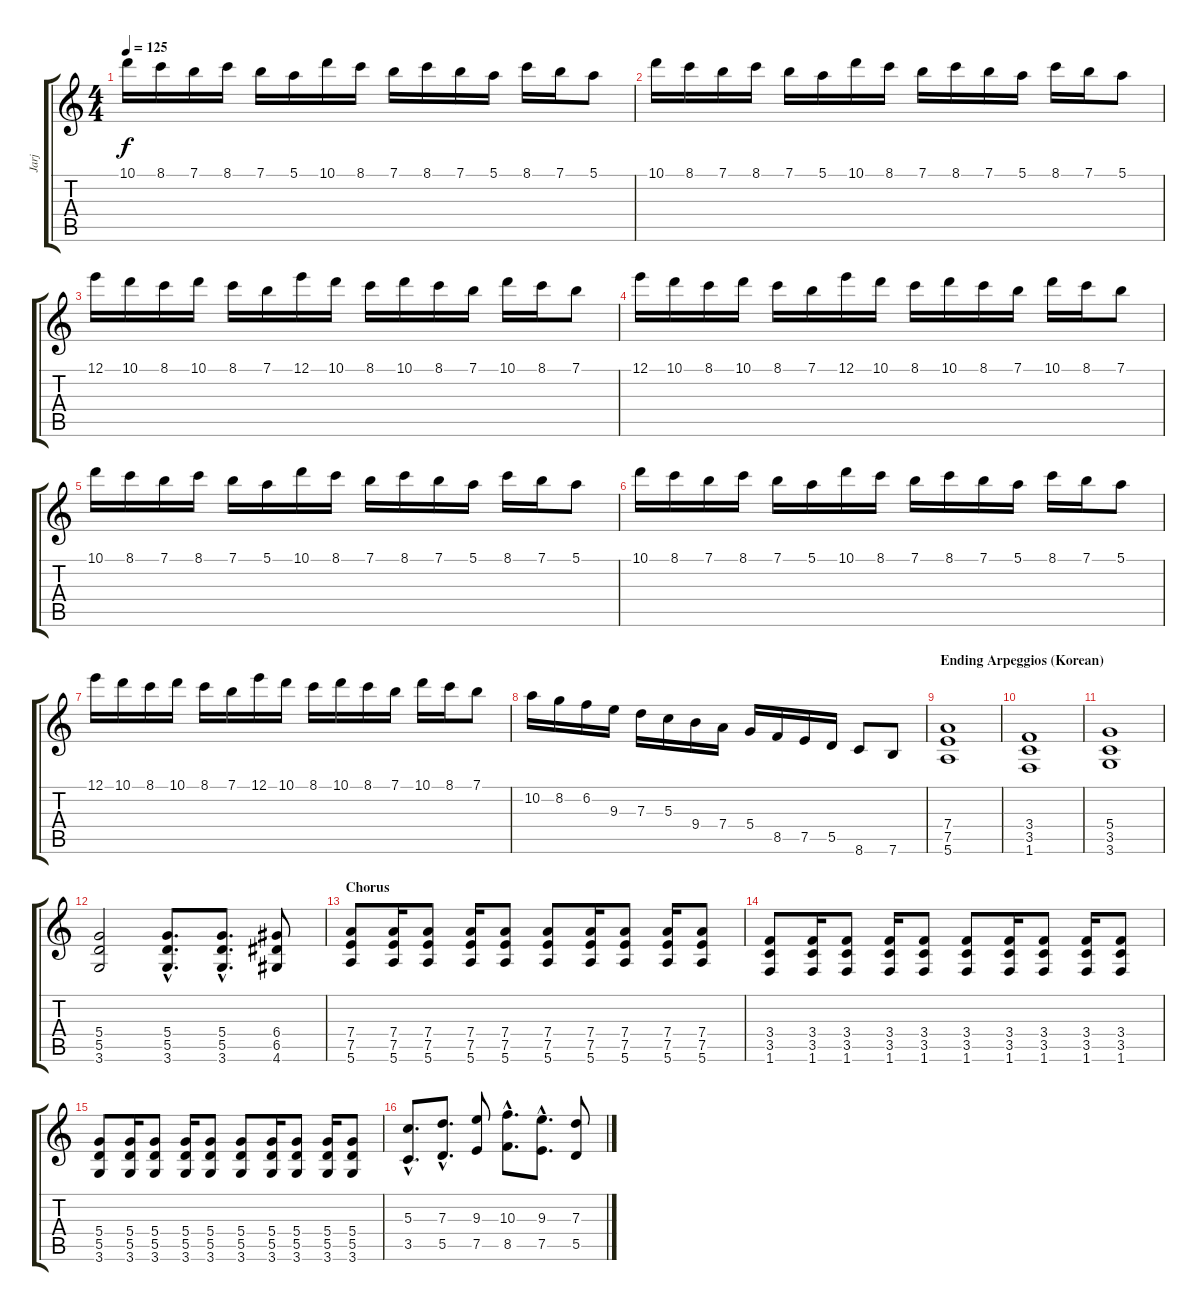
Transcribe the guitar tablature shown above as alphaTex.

\track ("Jarj" "Jarj") {instrument distortionguitar}
\staff {score tabs}
\tuning (E4 B3 G3 D3 A2 E2) {hide}
\ts (4 4)
\tempo 125
\clef g2
\ks c
10.1.16{dy f} 8.1.16 7.1.16 8.1.16 7.1.16 5.1.16 10.1.16 8.1.16 7.1.16 8.1.16 7.1.16 5.1.16 8.1.16 7.1.16 5.1.8 |
10.1.16 8.1.16 7.1.16 8.1.16 7.1.16 5.1.16 10.1.16 8.1.16 7.1.16 8.1.16 7.1.16 5.1.16 8.1.16 7.1.16 5.1.8 |
12.1.16 10.1.16 8.1.16 10.1.16 8.1.16 7.1.16 12.1.16 10.1.16 8.1.16 10.1.16 8.1.16 7.1.16 10.1.16 8.1.16 7.1.8 |
12.1.16 10.1.16 8.1.16 10.1.16 8.1.16 7.1.16 12.1.16 10.1.16 8.1.16 10.1.16 8.1.16 7.1.16 10.1.16 8.1.16 7.1.8 |
10.1.16 8.1.16 7.1.16 8.1.16 7.1.16 5.1.16 10.1.16 8.1.16 7.1.16 8.1.16 7.1.16 5.1.16 8.1.16 7.1.16 5.1.8 |
10.1.16 8.1.16 7.1.16 8.1.16 7.1.16 5.1.16 10.1.16 8.1.16 7.1.16 8.1.16 7.1.16 5.1.16 8.1.16 7.1.16 5.1.8 |
12.1.16 10.1.16 8.1.16 10.1.16 8.1.16 7.1.16 12.1.16 10.1.16 8.1.16 10.1.16 8.1.16 7.1.16 10.1.16 8.1.16 7.1.8 |
10.2.16 8.2.16 6.2.16 9.3.16 7.3.16 5.3.16 9.4.16 7.4.16 5.4.16 8.5.16 7.5.16 5.5.16 8.6.8 7.6.8 |
\section ("" "Ending Arpeggios (Korean)")
(7.4 7.5 5.6).1 |
(3.4 3.5 1.6).1 |
(5.4 3.5 3.6).1 |
(5.4 5.5 3.6).2 (5.4{hac} 5.5{hac} 3.6{hac}).8{d} (5.4{hac} 5.5{hac} 3.6{hac}).8{d} (6.4 6.5 4.6).8 |
\section ("" "Chorus")
(7.4 7.5 5.6).8{volume 11} (7.4 7.5 5.6).16 (7.4 7.5 5.6).8 (7.4 7.5 5.6).16 (7.4 7.5 5.6).8 (7.4 7.5 5.6).8 (7.4 7.5 5.6).16 (7.4 7.5 5.6).8 (7.4 7.5 5.6).16 (7.4 7.5 5.6).8 |
(3.4 3.5 1.6).8 (3.4 3.5 1.6).16 (3.4 3.5 1.6).8 (3.4 3.5 1.6).16 (3.4 3.5 1.6).8 (3.4 3.5 1.6).8 (3.4 3.5 1.6).16 (3.4 3.5 1.6).8 (3.4 3.5 1.6).16 (3.4 3.5 1.6).8 |
(5.4 5.5 3.6).8 (5.4 5.5 3.6).16 (5.4 5.5 3.6).8 (5.4 5.5 3.6).16 (5.4 5.5 3.6).8 (5.4 5.5 3.6).8 (5.4 5.5 3.6).16 (5.4 5.5 3.6).8 (5.4 5.5 3.6).16 (5.4 5.5 3.6).8 |
(5.3{hac} 3.5{hac}).8{d} (7.3{hac} 5.5{hac}).8{d} (9.3 7.5).8 (10.3{hac} 8.5{hac}).8{d} (9.3{hac} 7.5{hac}).8{d} (7.3 5.5).8
